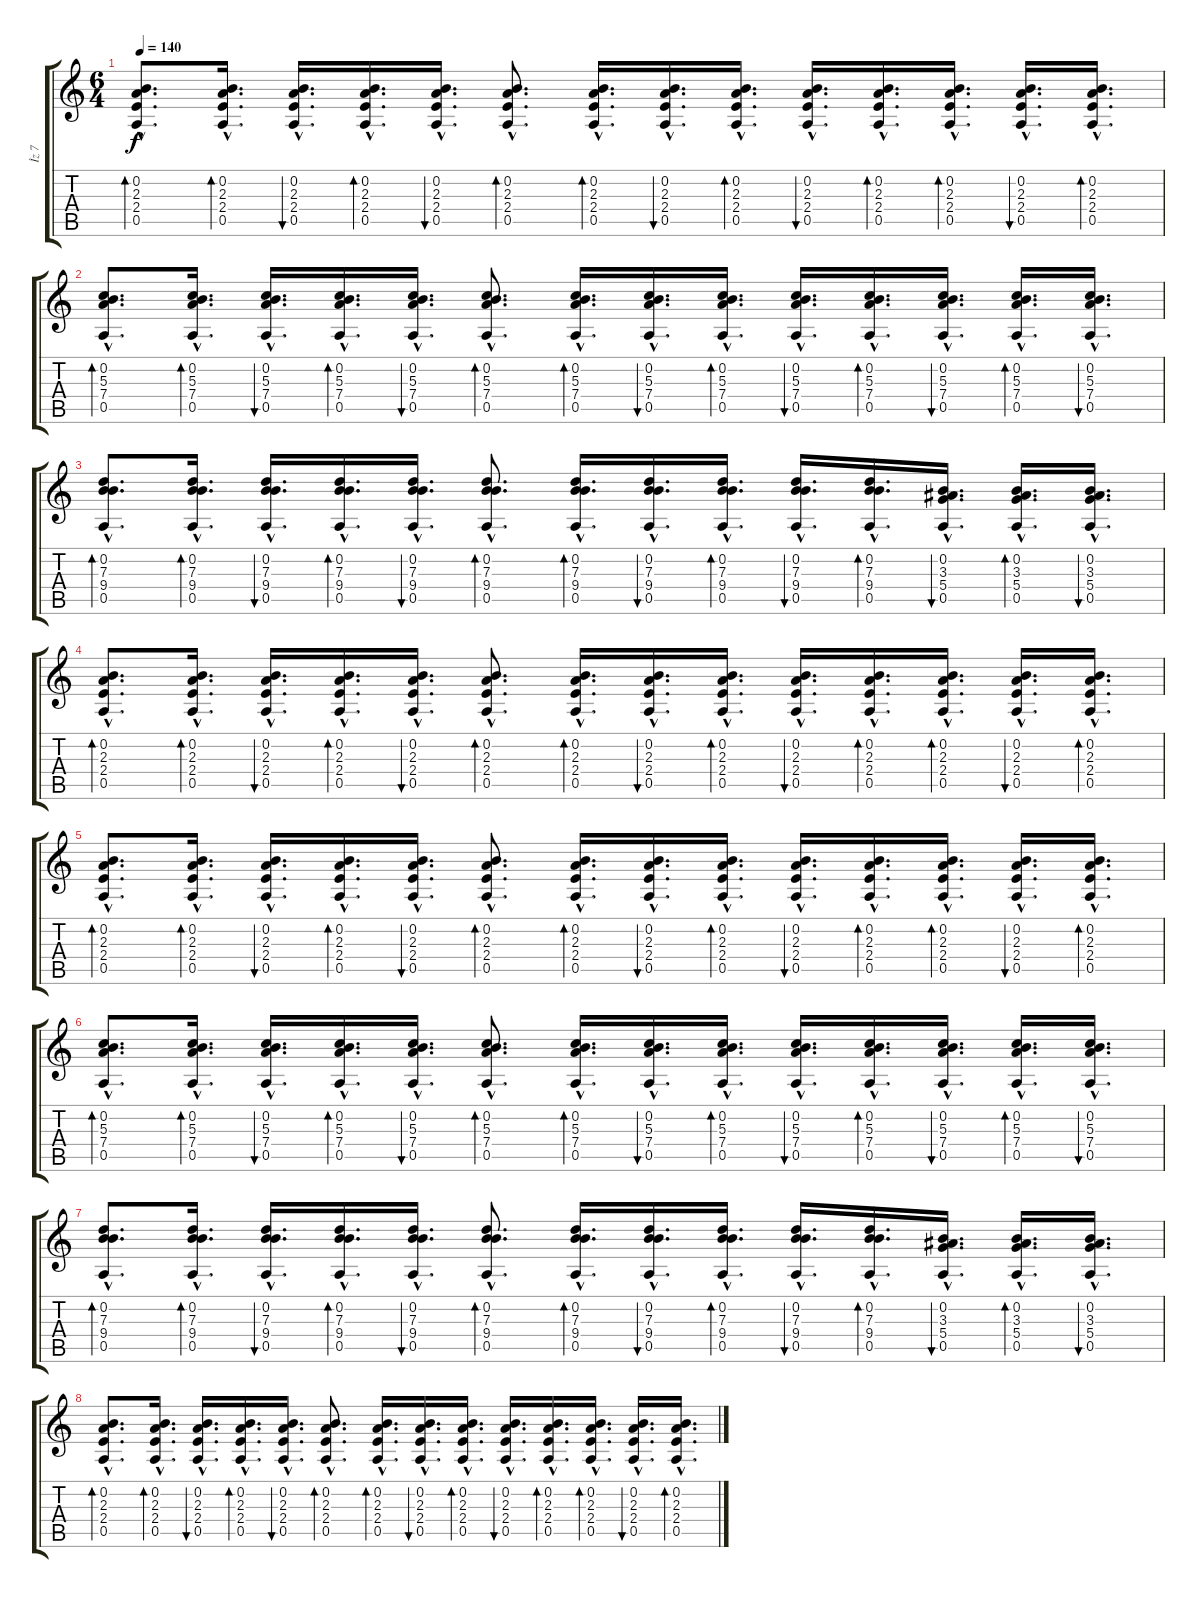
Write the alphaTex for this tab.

\track ("İz 7" "İz 7") {instrument distortionguitar}
\staff {score tabs}
\tuning (E4 B3 G3 D3 A2 E2) {hide}
\ts (6 4)
\tempo 140
\clef g2
\ks c
(0.2{hac} 2.3{hac} 2.4{hac} 0.5{hac}).8{d bd 30 dy f} (0.2{hac} 2.3{hac} 2.4{hac} 0.5{hac}).16{d bd 30} (0.2{hac} 2.3{hac} 2.4{hac} 0.5{hac}).16{d bu 30} (0.2{hac} 2.3{hac} 2.4{hac} 0.5{hac}).16{d bd 30} (0.2{hac} 2.3{hac} 2.4{hac} 0.5{hac}).16{d bu 30} (0.2{hac} 2.3{hac} 2.4{hac} 0.5{hac}).8{d bd 30} (0.2{hac} 2.3{hac} 2.4{hac} 0.5{hac}).16{d bd 30} (0.2{hac} 2.3{hac} 2.4{hac} 0.5{hac}).16{d bu 30} (0.2{hac} 2.3{hac} 2.4{hac} 0.5{hac}).16{d bd 30} (0.2{hac} 2.3{hac} 2.4{hac} 0.5{hac}).16{d bu 30} (0.2{hac} 2.3{hac} 2.4{hac} 0.5{hac}).16{d bd 30} (0.2{hac} 2.3{hac} 2.4{hac} 0.5{hac}).16{d bd 30} (0.2{hac} 2.3{hac} 2.4{hac} 0.5{hac}).16{d bu 30} (0.2{hac} 2.3{hac} 2.4{hac} 0.5{hac}).16{d bd 30} |
(0.2{hac} 5.3{hac} 7.4{hac} 0.5{hac}).8{d bd 30} (0.2{hac} 5.3{hac} 7.4{hac} 0.5{hac}).16{d bd 30} (0.2{hac} 5.3{hac} 7.4{hac} 0.5{hac}).16{d bu 30} (0.2{hac} 5.3{hac} 7.4{hac} 0.5{hac}).16{d bd 30} (0.2{hac} 5.3{hac} 7.4{hac} 0.5{hac}).16{d bu 30} (0.2{hac} 5.3{hac} 7.4{hac} 0.5{hac}).8{d bd 30} (0.2{hac} 5.3{hac} 7.4{hac} 0.5{hac}).16{d bd 30} (0.2{hac} 5.3{hac} 7.4{hac} 0.5{hac}).16{d bu 30} (0.2{hac} 5.3{hac} 7.4{hac} 0.5{hac}).16{d bd 30} (0.2{hac} 5.3{hac} 7.4{hac} 0.5{hac}).16{d bu 30} (0.2{hac} 5.3{hac} 7.4{hac} 0.5{hac}).16{d bd 30} (0.2{hac} 5.3{hac} 7.4{hac} 0.5{hac}).16{d bu 30} (0.2{hac} 5.3{hac} 7.4{hac} 0.5{hac}).16{d bd 30} (0.2{hac} 5.3{hac} 7.4{hac} 0.5{hac}).16{d bu 30} |
(0.2{hac} 7.3{hac} 9.4{hac} 0.5{hac}).8{d bd 30} (0.2{hac} 7.3{hac} 9.4{hac} 0.5{hac}).16{d bd 30} (0.2{hac} 7.3{hac} 9.4{hac} 0.5{hac}).16{d bu 30} (0.2{hac} 7.3{hac} 9.4{hac} 0.5{hac}).16{d bd 30} (0.2{hac} 7.3{hac} 9.4{hac} 0.5{hac}).16{d bu 30} (0.2{hac} 7.3{hac} 9.4{hac} 0.5{hac}).8{d bd 30} (0.2{hac} 7.3{hac} 9.4{hac} 0.5{hac}).16{d bd 30} (0.2{hac} 7.3{hac} 9.4{hac} 0.5{hac}).16{d bu 30} (0.2{hac} 7.3{hac} 9.4{hac} 0.5{hac}).16{d bd 30} (0.2{hac} 7.3{hac} 9.4{hac} 0.5{hac}).16{d bu 30} (0.2{hac} 7.3{hac} 9.4{hac} 0.5{hac}).16{d bd 30} (0.2{hac} 3.3{hac} 5.4{hac} 0.5{hac}).16{d bu 30} (0.2{hac} 3.3{hac} 5.4{hac} 0.5{hac}).16{d bd 30} (0.2{hac} 3.3{hac} 5.4{hac} 0.5{hac}).16{d bu 30} |
(0.2{hac} 2.3{hac} 2.4{hac} 0.5{hac}).8{d bd 30 volume 13} (0.2{hac} 2.3{hac} 2.4{hac} 0.5{hac}).16{d bd 30} (0.2{hac} 2.3{hac} 2.4{hac} 0.5{hac}).16{d bu 30} (0.2{hac} 2.3{hac} 2.4{hac} 0.5{hac}).16{d bd 30} (0.2{hac} 2.3{hac} 2.4{hac} 0.5{hac}).16{d bu 30} (0.2{hac} 2.3{hac} 2.4{hac} 0.5{hac}).8{d bd 30} (0.2{hac} 2.3{hac} 2.4{hac} 0.5{hac}).16{d bd 30} (0.2{hac} 2.3{hac} 2.4{hac} 0.5{hac}).16{d bu 30} (0.2{hac} 2.3{hac} 2.4{hac} 0.5{hac}).16{d bd 30} (0.2{hac} 2.3{hac} 2.4{hac} 0.5{hac}).16{d bu 30} (0.2{hac} 2.3{hac} 2.4{hac} 0.5{hac}).16{d bd 30} (0.2{hac} 2.3{hac} 2.4{hac} 0.5{hac}).16{d bd 30} (0.2{hac} 2.3{hac} 2.4{hac} 0.5{hac}).16{d bu 30} (0.2{hac} 2.3{hac} 2.4{hac} 0.5{hac}).16{d bd 30} |
(0.2{hac} 2.3{hac} 2.4{hac} 0.5{hac}).8{d bd 30} (0.2{hac} 2.3{hac} 2.4{hac} 0.5{hac}).16{d bd 30} (0.2{hac} 2.3{hac} 2.4{hac} 0.5{hac}).16{d bu 30} (0.2{hac} 2.3{hac} 2.4{hac} 0.5{hac}).16{d bd 30} (0.2{hac} 2.3{hac} 2.4{hac} 0.5{hac}).16{d bu 30} (0.2{hac} 2.3{hac} 2.4{hac} 0.5{hac}).8{d bd 30} (0.2{hac} 2.3{hac} 2.4{hac} 0.5{hac}).16{d bd 30} (0.2{hac} 2.3{hac} 2.4{hac} 0.5{hac}).16{d bu 30} (0.2{hac} 2.3{hac} 2.4{hac} 0.5{hac}).16{d bd 30} (0.2{hac} 2.3{hac} 2.4{hac} 0.5{hac}).16{d bu 30} (0.2{hac} 2.3{hac} 2.4{hac} 0.5{hac}).16{d bd 30} (0.2{hac} 2.3{hac} 2.4{hac} 0.5{hac}).16{d bd 30} (0.2{hac} 2.3{hac} 2.4{hac} 0.5{hac}).16{d bu 30} (0.2{hac} 2.3{hac} 2.4{hac} 0.5{hac}).16{d bd 30} |
(0.2{hac} 5.3{hac} 7.4{hac} 0.5{hac}).8{d bd 30} (0.2{hac} 5.3{hac} 7.4{hac} 0.5{hac}).16{d bd 30} (0.2{hac} 5.3{hac} 7.4{hac} 0.5{hac}).16{d bu 30} (0.2{hac} 5.3{hac} 7.4{hac} 0.5{hac}).16{d bd 30} (0.2{hac} 5.3{hac} 7.4{hac} 0.5{hac}).16{d bu 30} (0.2{hac} 5.3{hac} 7.4{hac} 0.5{hac}).8{d bd 30} (0.2{hac} 5.3{hac} 7.4{hac} 0.5{hac}).16{d bd 30} (0.2{hac} 5.3{hac} 7.4{hac} 0.5{hac}).16{d bu 30} (0.2{hac} 5.3{hac} 7.4{hac} 0.5{hac}).16{d bd 30} (0.2{hac} 5.3{hac} 7.4{hac} 0.5{hac}).16{d bu 30} (0.2{hac} 5.3{hac} 7.4{hac} 0.5{hac}).16{d bd 30} (0.2{hac} 5.3{hac} 7.4{hac} 0.5{hac}).16{d bu 30} (0.2{hac} 5.3{hac} 7.4{hac} 0.5{hac}).16{d bd 30} (0.2{hac} 5.3{hac} 7.4{hac} 0.5{hac}).16{d bu 30} |
(0.2{hac} 7.3{hac} 9.4{hac} 0.5{hac}).8{d bd 30} (0.2{hac} 7.3{hac} 9.4{hac} 0.5{hac}).16{d bd 30} (0.2{hac} 7.3{hac} 9.4{hac} 0.5{hac}).16{d bu 30} (0.2{hac} 7.3{hac} 9.4{hac} 0.5{hac}).16{d bd 30} (0.2{hac} 7.3{hac} 9.4{hac} 0.5{hac}).16{d bu 30} (0.2{hac} 7.3{hac} 9.4{hac} 0.5{hac}).8{d bd 30} (0.2{hac} 7.3{hac} 9.4{hac} 0.5{hac}).16{d bd 30} (0.2{hac} 7.3{hac} 9.4{hac} 0.5{hac}).16{d bu 30} (0.2{hac} 7.3{hac} 9.4{hac} 0.5{hac}).16{d bd 30} (0.2{hac} 7.3{hac} 9.4{hac} 0.5{hac}).16{d bu 30} (0.2{hac} 7.3{hac} 9.4{hac} 0.5{hac}).16{d bd 30} (0.2{hac} 3.3{hac} 5.4{hac} 0.5{hac}).16{d bu 30} (0.2{hac} 3.3{hac} 5.4{hac} 0.5{hac}).16{d bd 30} (0.2{hac} 3.3{hac} 5.4{hac} 0.5{hac}).16{d bu 30} |
(0.2{hac} 2.3{hac} 2.4{hac} 0.5{hac}).8{d bd 30} (0.2{hac} 2.3{hac} 2.4{hac} 0.5{hac}).16{d bd 30} (0.2{hac} 2.3{hac} 2.4{hac} 0.5{hac}).16{d bu 30} (0.2{hac} 2.3{hac} 2.4{hac} 0.5{hac}).16{d bd 30} (0.2{hac} 2.3{hac} 2.4{hac} 0.5{hac}).16{d bu 30} (0.2{hac} 2.3{hac} 2.4{hac} 0.5{hac}).8{d bd 30} (0.2{hac} 2.3{hac} 2.4{hac} 0.5{hac}).16{d bd 30} (0.2{hac} 2.3{hac} 2.4{hac} 0.5{hac}).16{d bu 30} (0.2{hac} 2.3{hac} 2.4{hac} 0.5{hac}).16{d bd 30} (0.2{hac} 2.3{hac} 2.4{hac} 0.5{hac}).16{d bu 30} (0.2{hac} 2.3{hac} 2.4{hac} 0.5{hac}).16{d bd 30} (0.2{hac} 2.3{hac} 2.4{hac} 0.5{hac}).16{d bd 30} (0.2{hac} 2.3{hac} 2.4{hac} 0.5{hac}).16{d bu 30} (0.2{hac} 2.3{hac} 2.4{hac} 0.5{hac}).16{d bd 30}
